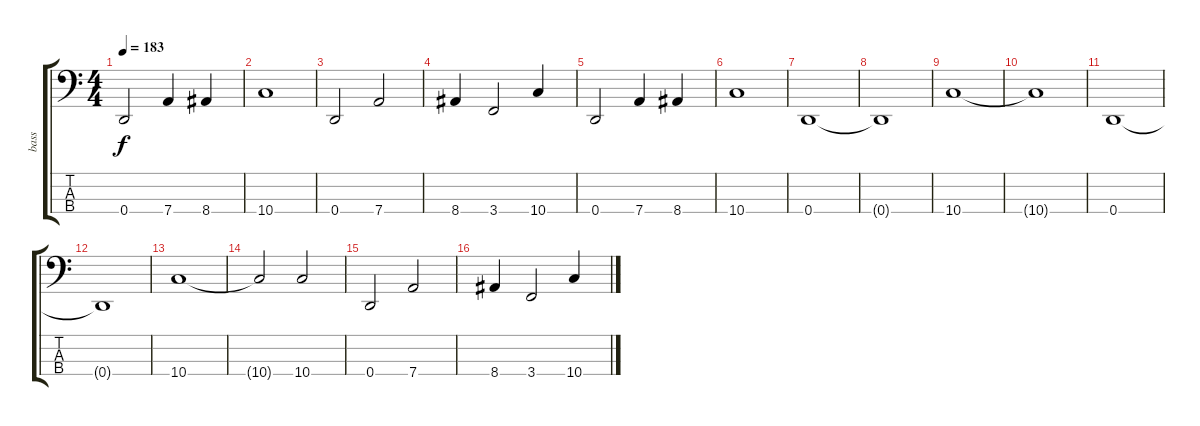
\track ("bass" "bass") {instrument electricbassfinger}
\staff {score tabs}
\tuning (G2 D2 A1 D1) {hide}
\ts (4 4)
\tempo 183
\clef f4
\ks c
0.4.2{dy f} 7.4.4 8.4.4 |
10.4.1 |
0.4.2 7.4.2 |
8.4.4 3.4.2 10.4.4 |
0.4.2 7.4.4 8.4.4 |
10.4.1 |
0.4.1 |
0.4{t}.1 |
10.4.1 |
10.4{t}.1 |
0.4.1 |
0.4{t}.1 |
10.4.1 |
10.4{t}.2 10.4.2 |
0.4.2 7.4.2 |
8.4.4 3.4.2 10.4.4
